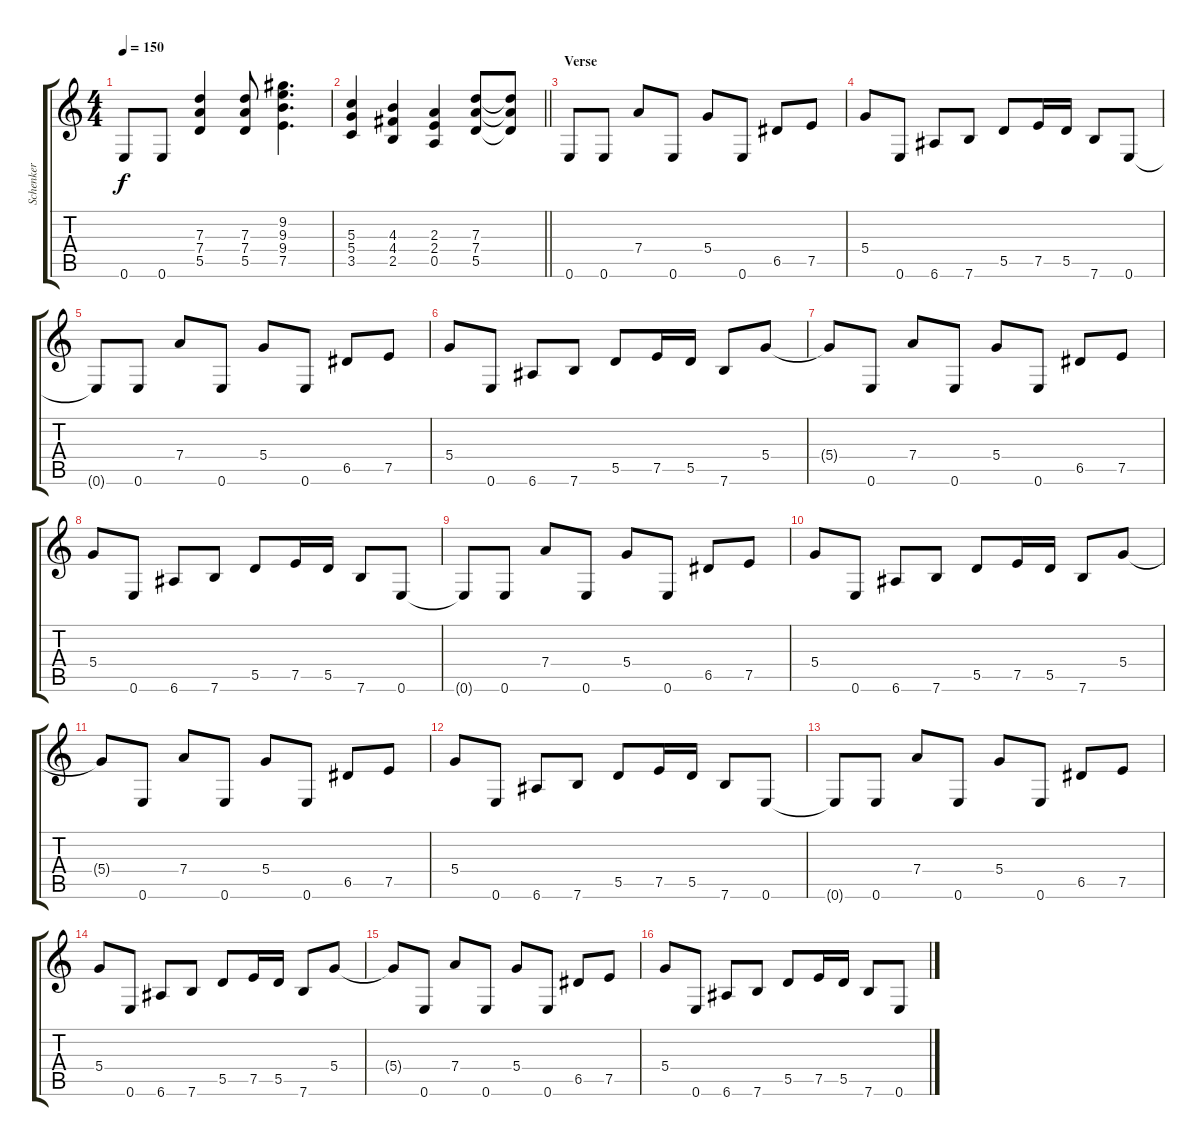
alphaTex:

\track ("Schenker" "Schenker") {instrument overdrivenguitar}
\staff {score tabs}
\tuning (E4 B3 G3 D3 A2 E2) {hide}
\ts (4 4)
\tempo 150
\clef g2
\ks c
0.6.8{dy f} 0.6.8 (7.3 7.4 5.5).4 (7.3 7.4 5.5).8 (9.2 9.3 9.4 7.5).4{d} |
\barLineRight lightlight
(5.3 5.4 3.5).4 (4.3 4.4 2.5).4 (2.3 2.4 0.5).4 (7.3 7.4 5.5).8 (7.3{t} 7.4{t} 5.5{t}).8 |
\section ("" "Verse")
0.6.8 0.6.8 7.4.8 0.6.8 5.4.8 0.6.8 6.5.8 7.5.8 |
5.4.8 0.6.8 6.6.8 7.6.8 5.5.8 7.5.16 5.5.16 7.6.8 0.6.8 |
0.6{t}.8 0.6.8 7.4.8 0.6.8 5.4.8 0.6.8 6.5.8 7.5.8 |
5.4.8 0.6.8 6.6.8 7.6.8 5.5.8 7.5.16 5.5.16 7.6.8 5.4.8 |
5.4{t}.8 0.6.8 7.4.8 0.6.8 5.4.8 0.6.8 6.5.8 7.5.8 |
5.4.8 0.6.8 6.6.8 7.6.8 5.5.8 7.5.16 5.5.16 7.6.8 0.6.8 |
0.6{t}.8 0.6.8 7.4.8 0.6.8 5.4.8 0.6.8 6.5.8 7.5.8 |
5.4.8 0.6.8 6.6.8 7.6.8 5.5.8 7.5.16 5.5.16 7.6.8 5.4.8 |
5.4{t}.8 0.6.8 7.4.8 0.6.8 5.4.8 0.6.8 6.5.8 7.5.8 |
5.4.8 0.6.8 6.6.8 7.6.8 5.5.8 7.5.16 5.5.16 7.6.8 0.6.8 |
0.6{t}.8 0.6.8 7.4.8 0.6.8 5.4.8 0.6.8 6.5.8 7.5.8 |
5.4.8 0.6.8 6.6.8 7.6.8 5.5.8 7.5.16 5.5.16 7.6.8 5.4.8 |
5.4{t}.8 0.6.8 7.4.8 0.6.8 5.4.8 0.6.8 6.5.8 7.5.8 |
5.4.8 0.6.8 6.6.8 7.6.8 5.5.8 7.5.16 5.5.16 7.6.8 0.6.8
